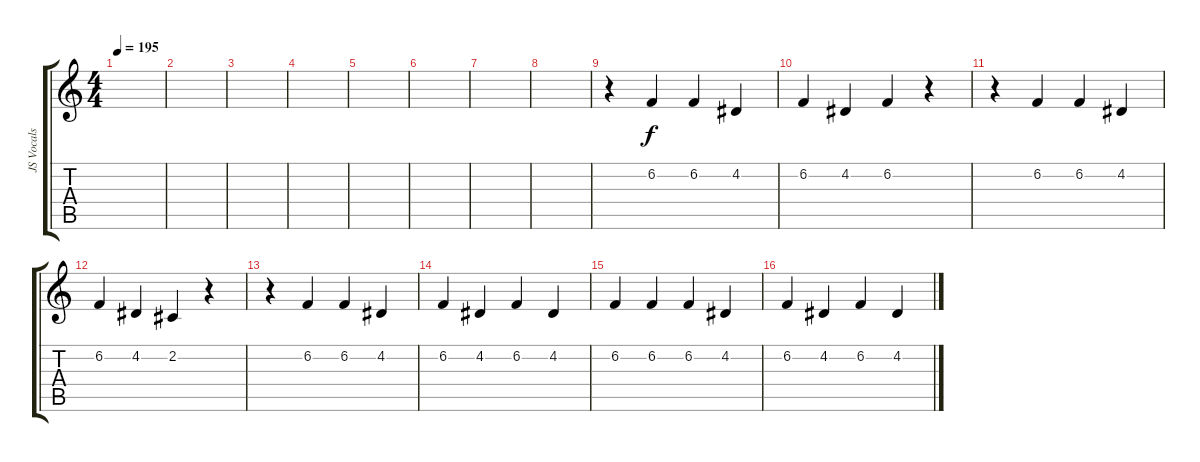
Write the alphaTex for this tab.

\track ("JS Vocals" "JS Vocals") {instrument altosax}
\staff {score tabs}
\tuning (E4 B3 G3 D3 A2 E2) {hide}
\ts (4 4)
\tempo 195
\clef g2
\ks c
|
|
|
|
|
|
|
|
r.4 6.2.4 6.2.4 4.2.4 |
6.2.4 4.2.4 6.2.4 r.4 |
r.4 6.2.4 6.2.4 4.2.4 |
6.2.4 4.2.4 2.2.4 r.4 |
r.4 6.2.4 6.2.4 4.2.4 |
6.2.4 4.2.4 6.2.4 4.2.4 |
6.2.4 6.2.4 6.2.4 4.2.4 |
6.2.4 4.2.4 6.2.4 4.2.4
